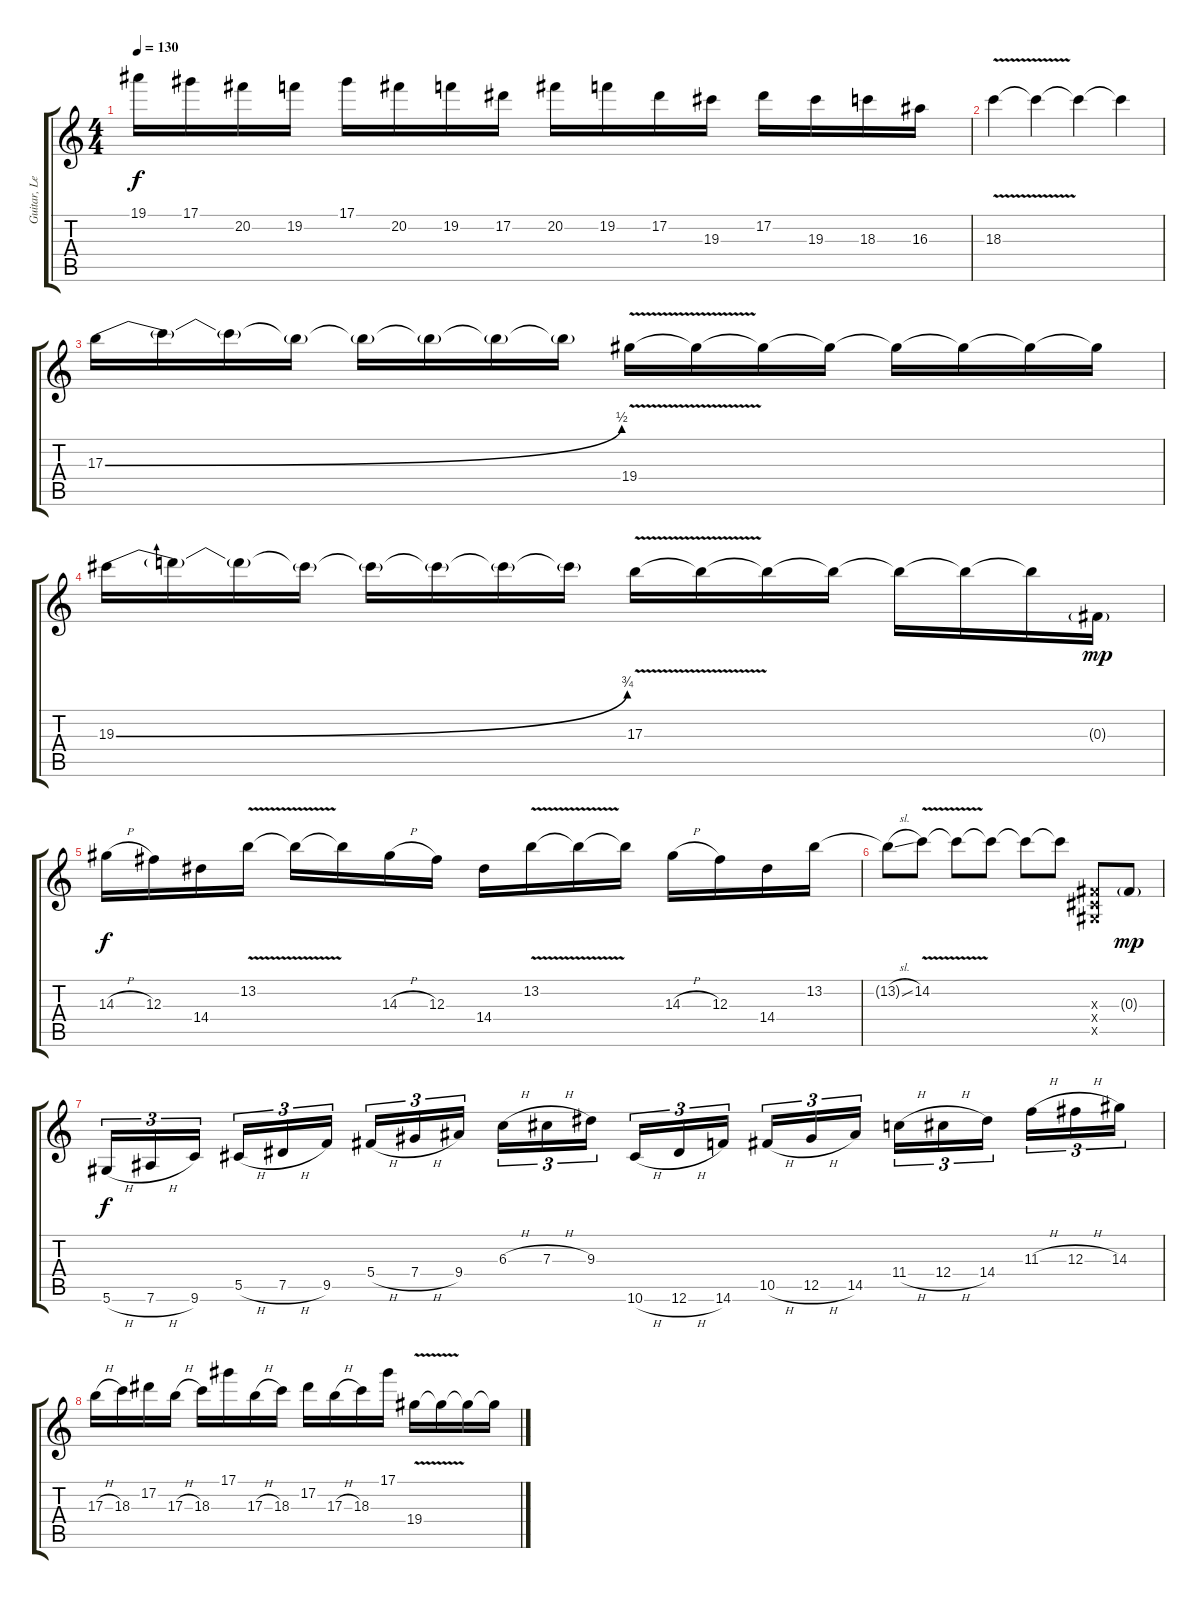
\track ("Guitar, Lead" "Guitar, Le") {instrument distortionguitar}
\staff {score tabs}
\tuning (Eb4 Bb3 Gb3 Db3 Ab2 Eb2) {hide}
\ts (4 4)
\tempo 130
\clef g2
\ks c
19.1.16{dy f} 17.1.16 20.2.16 19.2.16 17.1.16 20.2.16 19.2.16 17.2.16 20.2.16 19.2.16 17.2.16 19.3.16 17.2.16 19.3.16 18.3.16 16.3.16 |
18.3{v}.4 18.3{t}.4 18.3{t}.4 18.3{t}.4 |
17.3{be (bend 0 0 60 2)}.16 17.3{t}.16 17.3{t}.16 17.3{t}.16 17.3{t}.16 17.3{t}.16 17.3{t}.16 17.3{t}.16 19.4{v}.16 19.4{t}.16 19.4{t}.16 19.4{t}.16 19.4{t}.16 19.4{t}.16 19.4{t}.16 19.4{t}.16 |
19.3{be (bend 0 0 60 3)}.16 19.3{t}.16 19.3{t}.16 19.3{t}.16 19.3{t}.16 19.3{t}.16 19.3{t}.16 19.3{t}.16 17.3{v}.16 17.3{t}.16 17.3{t}.16 17.3{t}.16 17.3{t}.16 17.3{t}.16 17.3{t}.16 0.3{g}.16{dy mp} |
14.3{h}.16{dy f} 12.3.16 14.4.16 13.2{v}.16 13.2{t}.16 13.2{t}.16 14.3{h}.16 12.3.16 14.4.16 13.2{v}.16 13.2{t}.16 13.2{t}.16 14.3{h}.16 12.3.16 14.4.16 13.2.16 |
13.2{sl t}.8 14.2{v}.8 14.2{t}.8 14.2{t}.8 14.2{t}.8 14.2{t}.8 (0.3{x} 0.4{x} 0.5{x}).8 0.3{g}.8{dy mp} |
5.6{h}.16{tu (3 2) dy f} 7.6{h}.16{tu (3 2)} 9.6.16{tu (3 2) beam splitsecondary} 5.5{h}.16{tu (3 2)} 7.5{h}.16{tu (3 2)} 9.5.16{tu (3 2)} 5.4{h}.16{tu (3 2)} 7.4{h}.16{tu (3 2)} 9.4.16{tu (3 2) beam splitsecondary} 6.3{h}.16{tu (3 2)} 7.3{h}.16{tu (3 2)} 9.3.16{tu (3 2)} 10.6{h}.16{tu (3 2)} 12.6{h}.16{tu (3 2)} 14.6.16{tu (3 2) beam splitsecondary} 10.5{h}.16{tu (3 2)} 12.5{h}.16{tu (3 2)} 14.5.16{tu (3 2)} 11.4{h}.16{tu (3 2)} 12.4{h}.16{tu (3 2)} 14.4.16{tu (3 2) beam splitsecondary} 11.3{h}.16{tu (3 2)} 12.3{h}.16{tu (3 2)} 14.3.16{tu (3 2)} |
17.3{h}.16 18.3.16 17.2.16 17.3{h}.16 18.3.16 17.1.16 17.3{h}.16 18.3.16 17.2.16 17.3{h}.16 18.3.16 17.1.16 19.4{v}.16 19.4{t}.16 19.4{t}.16 19.4{t}.16
